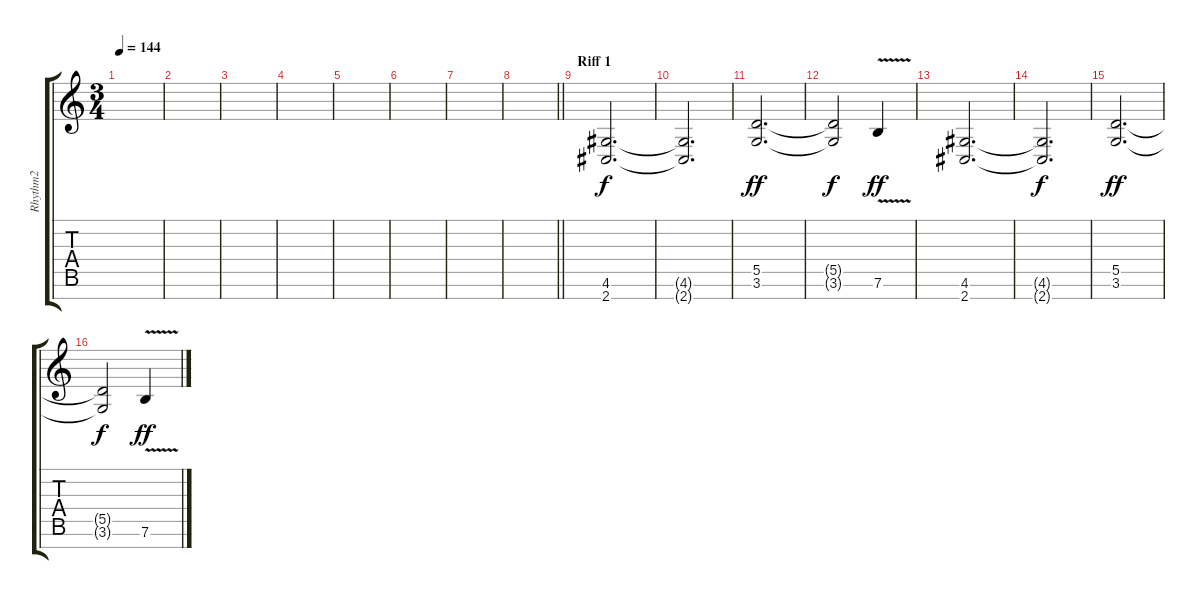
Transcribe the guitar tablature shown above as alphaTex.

\track ("Rhythm2" "Rhythm2") {instrument overdrivenguitar}
\staff {score tabs}
\tuning (E4 B3 G3 D3 A2 E2 B1) {hide}
\ts (3 4)
\tempo 144
\clef g2
\ks c
|
|
|
|
|
|
|
\barLineRight lightlight
|
\section ("" "Riff 1")
(4.6 2.7).2{d} |
(4.6{t} 2.7{t}).2{d dy f} |
(5.5 3.6).2{d dy ff} |
(5.5{t} 3.6{t}).2{dy f} 7.6{v}.4{dy ff} |
(4.6 2.7).2{d} |
(4.6{t} 2.7{t}).2{d dy f} |
(5.5 3.6).2{d dy ff} |
(5.5{t} 3.6{t}).2{dy f} 7.6{v}.4{dy ff}
